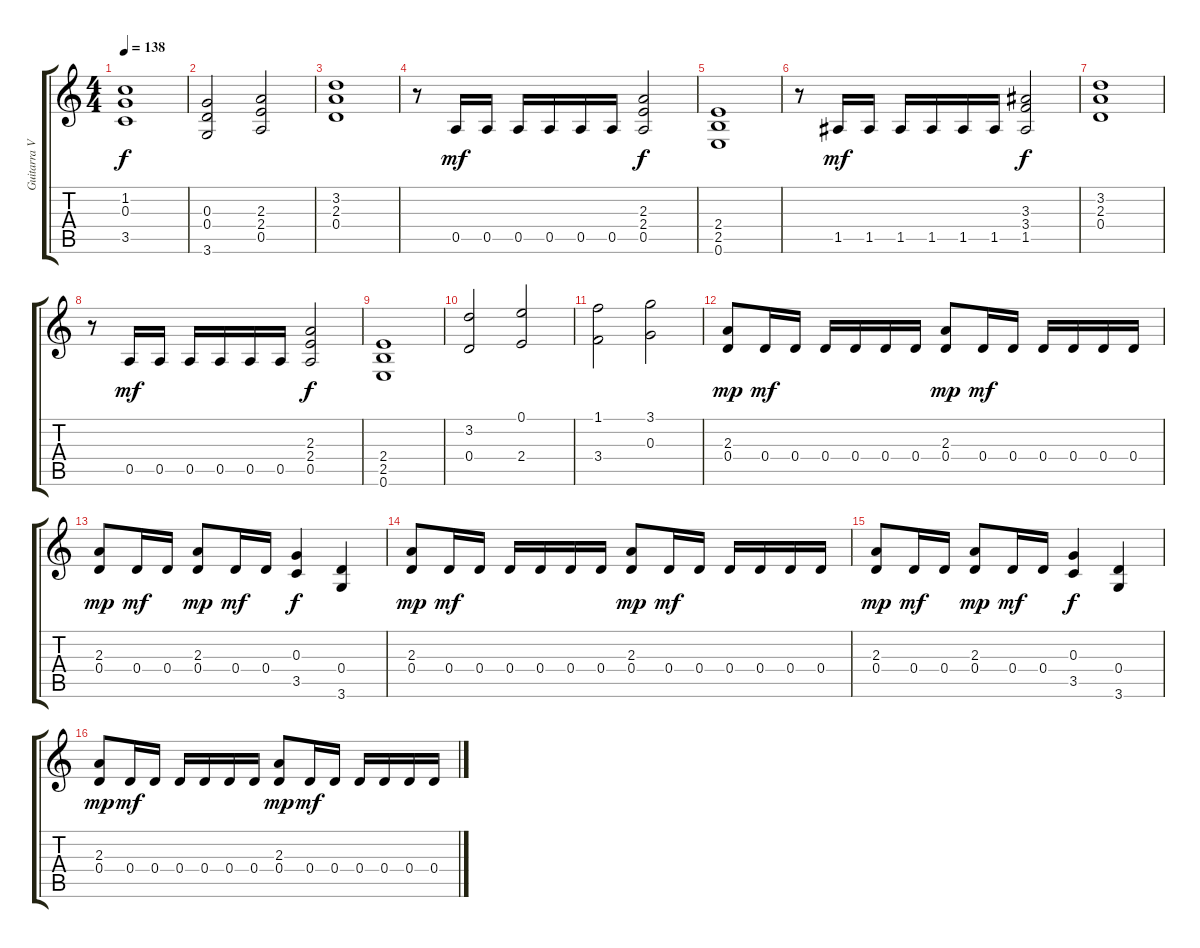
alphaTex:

\track ("Guitarra V (Dist. Rítmica)" "Guitarra V") {instrument distortionguitar}
\staff {score tabs}
\tuning (E4 B3 G3 D3 A2 E2) {hide}
\ts (4 4)
\tempo 138
\clef g2
\ks c
(1.2 0.3 3.5).1{dy f} |
(0.3 0.4 3.6).2 (2.3 2.4 0.5).2 |
(3.2 2.3 0.4).1 |
r.8 0.5.16{dy mf} 0.5.16 0.5.16 0.5.16 0.5.16 0.5.16 (2.3 2.4 0.5).2{dy f} |
(2.4 2.5 0.6).1 |
r.8 1.5.16{dy mf} 1.5.16 1.5.16 1.5.16 1.5.16 1.5.16 (3.3 3.4 1.5).2{dy f} |
(3.2 2.3 0.4).1 |
r.8 0.5.16{dy mf} 0.5.16 0.5.16 0.5.16 0.5.16 0.5.16 (2.3 2.4 0.5).2{dy f} |
(2.4 2.5 0.6).1 |
(3.2 0.4).2 (0.1 2.4).2 |
(1.1 3.4).2 (3.1 0.3).2 |
(2.3 0.4).8{dy mp} 0.4.16{dy mf} 0.4.16 0.4.16 0.4.16 0.4.16 0.4.16 (2.3 0.4).8{dy mp} 0.4.16{dy mf} 0.4.16 0.4.16 0.4.16 0.4.16 0.4.16 |
(2.3 0.4).8{dy mp} 0.4.16{dy mf} 0.4.16 (2.3 0.4).8{dy mp} 0.4.16{dy mf} 0.4.16 (0.3 3.5).4{dy f} (0.4 3.6).4 |
(2.3 0.4).8{dy mp} 0.4.16{dy mf} 0.4.16 0.4.16 0.4.16 0.4.16 0.4.16 (2.3 0.4).8{dy mp} 0.4.16{dy mf} 0.4.16 0.4.16 0.4.16 0.4.16 0.4.16 |
(2.3 0.4).8{dy mp} 0.4.16{dy mf} 0.4.16 (2.3 0.4).8{dy mp} 0.4.16{dy mf} 0.4.16 (0.3 3.5).4{dy f} (0.4 3.6).4 |
(2.3 0.4).8{dy mp} 0.4.16{dy mf} 0.4.16 0.4.16 0.4.16 0.4.16 0.4.16 (2.3 0.4).8{dy mp} 0.4.16{dy mf} 0.4.16 0.4.16 0.4.16 0.4.16 0.4.16
